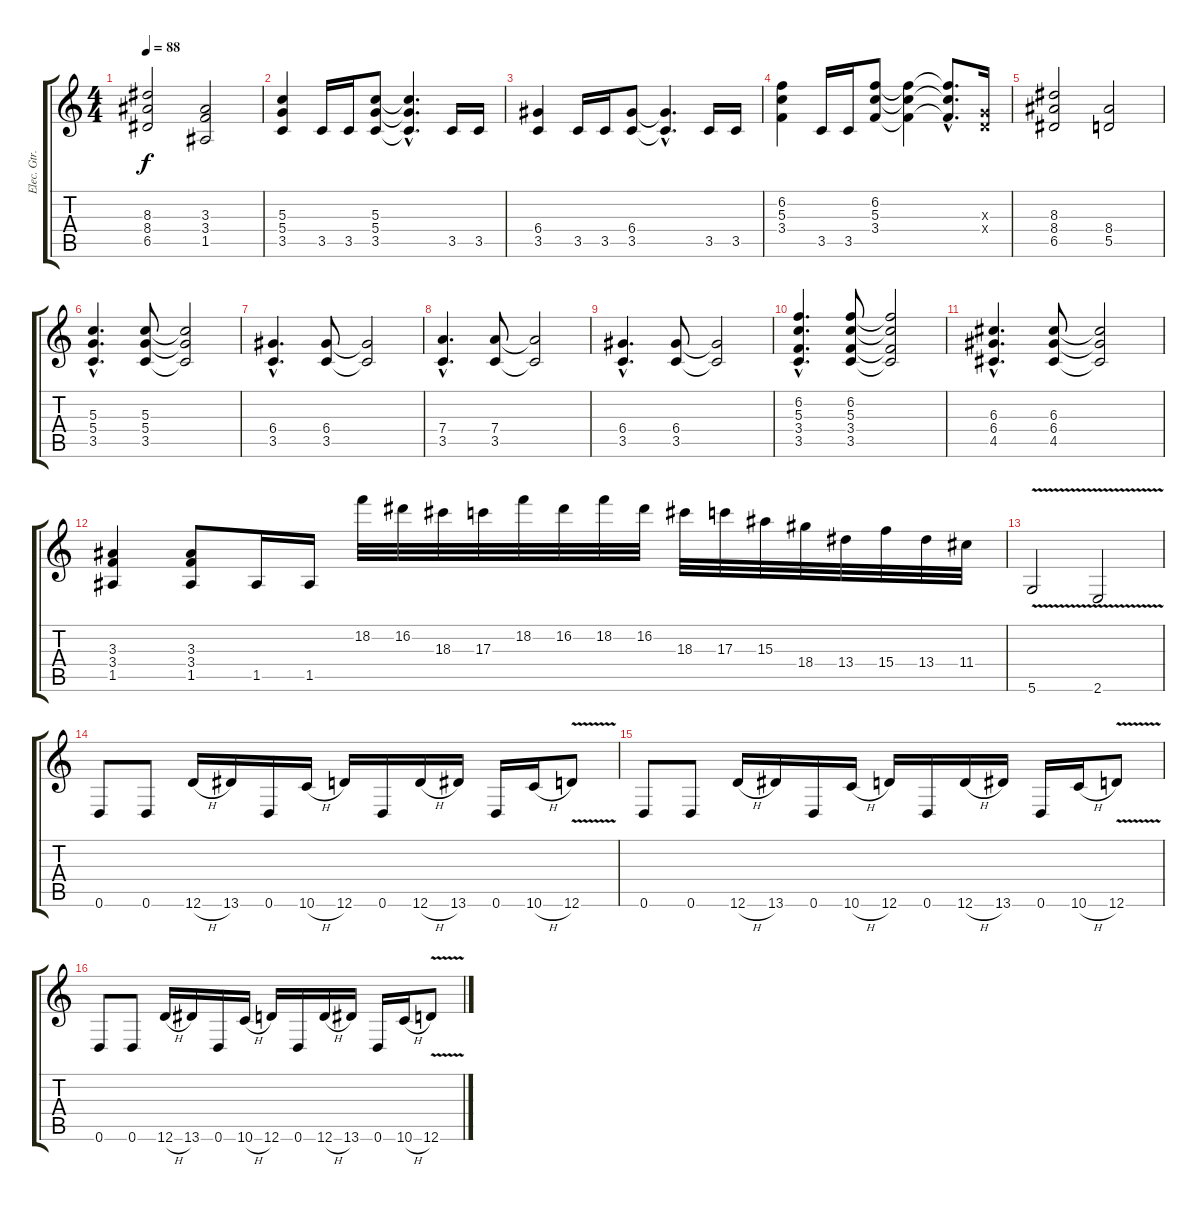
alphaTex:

\track ("Elec. Gtr. 1" "Elec. Gtr.") {instrument distortionguitar}
\staff {score tabs}
\tuning (E4 B3 G3 D3 A2 D2) {hide}
\ts (4 4)
\tempo 88
\clef g2
\ks c
(8.3 8.4 6.5).2{dy f} (3.3 3.4 1.5).2 |
(5.3 5.4 3.5).4 3.5.16 3.5.16 (5.3 5.4 3.5).8 (5.3{hac t} 5.4{hac t} 3.5{hac t}).4{d} 3.5.16 3.5.16 |
(6.4 3.5).4 3.5.16 3.5.16 (6.4 3.5).8 (6.4{hac t} 3.5{hac t}).4{d} 3.5.16 3.5.16 |
(6.2 5.3 3.4).4 3.5.16 3.5.16 (6.2 5.3 3.4).8 (6.2{t} 5.3{t} 3.4{t}).4 (6.2{hac t} 5.3{hac t} 3.4{hac t}).8{d} (0.3{x} 0.4{x}).16 |
(8.3 8.4 6.5).2 (8.4 5.5).2 |
(5.3{hac} 5.4{hac} 3.5{hac}).4{d} (5.3 5.4 3.5).8 (5.3{t} 5.4{t} 3.5{t}).2 |
(6.4{hac} 3.5{hac}).4{d} (6.4 3.5).8 (6.4{t} 3.5{t}).2 |
(7.4{hac} 3.5{hac}).4{d} (7.4 3.5).8 (7.4{t} 3.5{t}).2 |
(6.4{hac} 3.5{hac}).4{d} (6.4 3.5).8 (6.4{t} 3.5{t}).2 |
(6.2{hac} 5.3{hac} 3.4{hac} 3.5{hac}).4{d} (6.2 5.3 3.4 3.5).8 (6.2{t} 5.3{t} 3.4{t} 3.5{t}).2 |
(6.3{hac} 6.4{hac} 4.5{hac}).4{d} (6.3 6.4 4.5).8 (6.3{t} 6.4{t} 4.5{t}).2 |
(3.3 3.4 1.5).4 (3.3 3.4 1.5).8 1.5.16 1.5.16 18.2.32 16.2.32 18.3.32 17.3.32 18.2.32 16.2.32 18.2.32 16.2.32 18.3.32 17.3.32 15.3.32 18.4.32 13.4.32 15.4.32 13.4.32 11.4.32 |
5.6{v}.2 2.6{v}.2 |
0.6.8 0.6.8 12.6{h}.16 13.6.16 0.6.16 10.6{h}.16 12.6.16 0.6.16 12.6{h}.16 13.6.16 0.6.16 10.6{h}.16 12.6{v}.8 |
0.6.8 0.6.8 12.6{h}.16 13.6.16 0.6.16 10.6{h}.16 12.6.16 0.6.16 12.6{h}.16 13.6.16 0.6.16 10.6{h}.16 12.6{v}.8 |
0.6.8 0.6.8 12.6{h}.16 13.6.16 0.6.16 10.6{h}.16 12.6.16 0.6.16 12.6{h}.16 13.6.16 0.6.16 10.6{h}.16 12.6{v}.8
